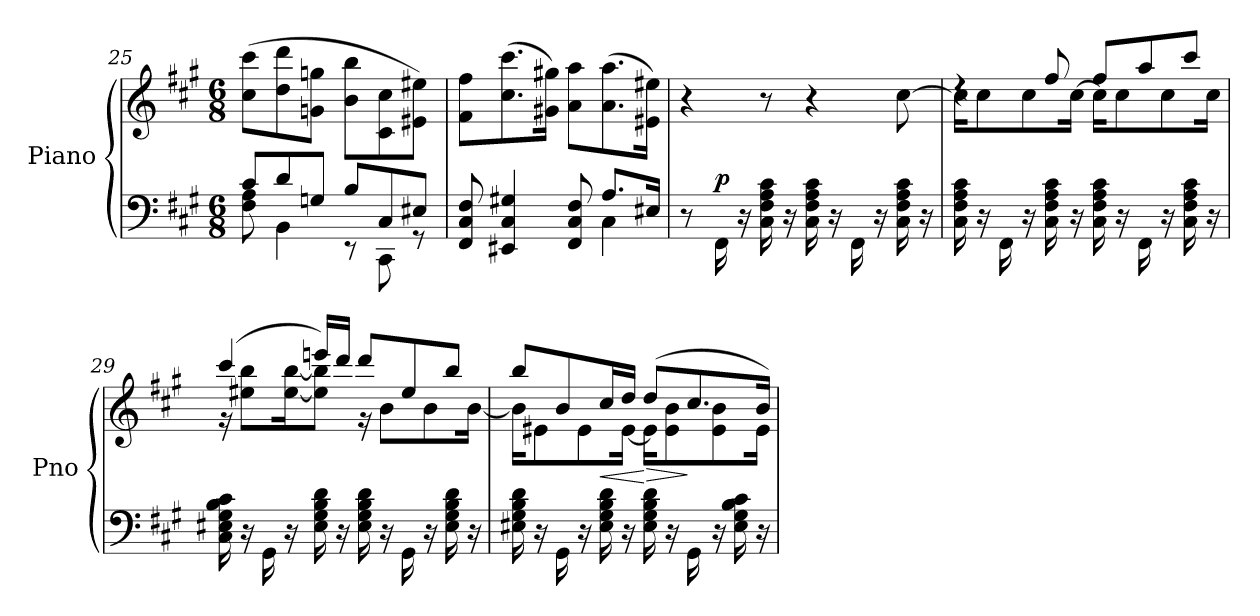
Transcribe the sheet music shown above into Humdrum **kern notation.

**kern	**kern	**dynam
*part1	*part1	*part1
*staff2	*staff1	*staff1/2
*I"Piano	*	*
*I'Pno	*	*
!!LO:LB:g=z
*clefF4	*clefG2	*
*k[f#c#g#]	*k[f#c#g#]	*
*M6/8	*M6/8	*
=25	=25	=25
*^	*	*
8c#/L	8F#\ 8A\	(8cc#\ 8ccc#\L	.
8d/	4BB\	8dd\ 8ddd\	.
8Gn/J	.	8gn\ 8ggn\J	.
8B/L	8r	8b\ 8bb\L	.
8C#/	8CC#\	8c#\ 8cc#\	.
8E#X/J	8rGG	8e#X\ 8ee#X\J)	.
=26	=26	=26	=26
!	!	!	!LO:DY:b
8FF#/ 8C#/ 8F#/	2ryy	8f#\ 8ff#\L	other-dynamics
4EE#X/ 4C#/ 4G#X/	.	(8.cc#\ 8.ccc#\	.
.	.	16g#X\ 16gg#X\Jk)	.
8FF#/ 8C#/ 8F#/	.	8a\ 8aa\L	.
8.A/L	4C#\	(8.a\ 8.aa\	.
16E#X/Jk	.	16e#X\ 16ee#X\Jk)	.
=27	=27	=27	=27
!	!	!	!LO:DY:b
8r	8ryy	4r	other-dynamics
!	!	!	!LO:DY:a=2
16ryy	16FF#\	.	p
16r	16ryy	.	.
16ryy	16C#\ 16F#\ 16A\ 16c#\	8r	.
16r	16ryy	.	.
16ryy	16C#\ 16F#\ 16A\ 16c#\	4r	.
16r	16ryy	.	.
16ryy	16FF#\	.	.
16r	16ryy	.	.
16ryy	16C#\ 16F#\ 16A\ 16c#\	[8cc#\	.
16r	16ryy	.	.
=28	=28	=28	=28
*	*	*^	*
16ryy	16C#\ 16F#\ 16A\ 16c#\	16cc#\KL]	4rdd	.
16r	16ryy	8cc#\	.	.
16ryy	16FF#\	.	.	.
16r	16ryy	8cc#\	.	.
16ryy	16C#\ 16F#\ 16A\ 16c#\	.	8ff#/	.
16r	16ryy	[16cc#\Jk	.	.
16ryy	16C#\ 16F#\ 16A\ 16c#\	16cc#\KL]	8ff#/L	.
!	!	!	!	!LO:DY:b
16r	16ryy	8cc#\	.	other-dynamics
16ryy	16FF#\	.	8aa/	.
16r	16ryy	8cc#\	.	.
16ryy	16C#\ 16F#\ 16A\ 16c#\	.	8ccc#/J	.
16r	16ryy	16cc#\Jk	.	.
!!LO:LB:g=z	!!
=29	=29	=29	=29	=29
!	!	!	!	!LO:DY:b
16ryy	16C#\ 16E#X\ 16G#\ 16B\ 16c#\	(4ccc#/	16r	other-dynamics
16r	16ryy	.	8ee#X\ 8bb\L	.
16ryy	16GG#\	.	.	.
16r	16ryy	.	[16ee#\ [16bb\K	.
16ryy	16E#\ 16G#\ 16B\ 16d\	16eeen/LL)	8ee#\] 8bb\]J	.
16r	16ryy	16ddd/JJ	.	.
16ryy	16E#\ 16G#\ 16B\ 16d\	8ddd/L	16r	.
16r	16ryy	.	8b\L	.
16ryy	16GG#\	8ee#/	.	.
16r	16ryy	.	8b\	.
16ryy	16E#\ 16G#\ 16B\ 16d\	8bb/J	.	.
16r	16ryy	.	[16b\Jk	.
=30	=30	=30	=30	=30
16ryy	16E#X\ 16G#\ 16B\ 16d\	8bb/L	16b\KL]	.
16r	16ryy	.	8e#X\	.
16ryy	16GG#\	8b/	.	.
16r	16ryy	.	8e#\	.
!	!	!	!	!LO:HP:b
16ryy	16E#\ 16G#\ 16B\ 16d\	16cc#/L	.	<
16r	16ryy	16dd/JJ	[16e#\Jk	.
!	!	!	!	!LO:HP:n=1:b
16ryy	16E#\ 16G#\ 16B\ 16d\	(8dd/L	16e#\KL]	[ >
16r	16ryy	.	8e#\ 8b\	.
16ryy	16GG#\	8.cc#/	.	]
16r	16ryy	.	8e#\ 8b\	.
16ryy	16E#\ 16G#\ 16B\ 16c#\	.	.	.
16r	16ryy	16b/Jk)	16e#\Jk	.
*v	*v	*	*	*
*	*v	*v	*
=	=	=
*-	*-	*-
